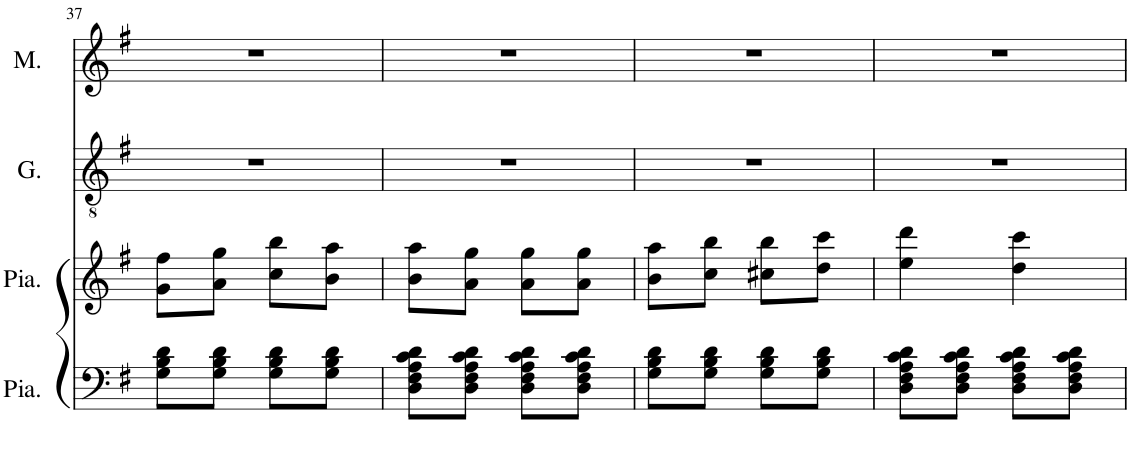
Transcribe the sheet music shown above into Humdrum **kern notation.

**kern	**kern	**kern	**kern	**kern	**kern	**kern
*part7	*part6	*part5	*part4	*part3	*part2	*part1
*staff7	*staff6	*staff5	*staff4	*staff3	*staff2	*staff1
*I"Piano	*I"Piano	*I"Basses	*I"Ténors	*I"Sopranis	*I"Galuchet	*I"Malaga
*I'Pia.	*I'Pia.	*I'B.	*I'T.	*I'S.	*I'G.	*I'M.
!!LO:PB:g=z
*clefF4	*clefG2	*clefF4	*clefGv2	*clefG2	*clefGv2	*clefG2
*	*	*	*Trd4c7	*	*Trd8c14	*
*k[f#]	*k[f#]	*k[f#]	*k[f#]	*k[f#]	*k[f#]	*k[f#]
*M2/4	*M2/4	*M2/4	*M2/4	*M2/4	*M2/4	*M2/4
=37	=37	=37	=37	=37	=37	=37
8G\ 8B\ 8d\L	8g\ 8ff#\L	8G\L	8G/L	8g/L	2r	2r
8G\ 8B\ 8d\J	8a\ 8gg\J	8A\J	8A/J	8a/J	.	.
8G\ 8B\ 8d\L	8cc\ 8bb\L	8c\L	8c\L	8cc\L	.	.
8G\ 8B\ 8d\J	8b\ 8aa\J	8B\J	8B\J	8b\J	.	.
=38	=38	=38	=38	=38	=38	=38
8D\ 8F#\ 8A\ 8c\ 8d\L	8b\ 8aa\L	8B\L	8B/L	8b/L	2r	2r
8D\ 8F#\ 8A\ 8c\ 8d\J	8a\ 8gg\J	8A\J	8A/J	8a/J	.	.
8D\ 8F#\ 8A\ 8c\ 8d\L	8a\ 8gg\L	8A\L	8A/L	8a/L	.	.
8D\ 8F#\ 8A\ 8c\ 8d\J	8a\ 8gg\J	8A\J	8A/J	8a/J	.	.
=39	=39	=39	=39	=39	=39	=39
8G\ 8B\ 8d\L	8b\ 8aa\L	8B\L	8B\L	8b\L	2r	2r
8G\ 8B\ 8d\J	8cc\ 8bb\J	8c\J	8c\J	8cc\J	.	.
8G\ 8B\ 8d\L	8cc#X\ 8bb\L	8c#X\L	8c#X\L	8cc#X\L	.	.
8G\ 8B\ 8d\J	8dd\ 8ccc\J	8D\J	8d\J	8dd\J	.	.
=40	=40	=40	=40	=40	=40	=40
8D\ 8F#\ 8A\ 8c\ 8d\L	4ee\ 4ddd\	4E	4e	4ee	2r	2r
8D\ 8F#\ 8A\ 8c\ 8d\J	.	.	.	.	.	.
8D\ 8F#\ 8A\ 8c\ 8d\L	4dd\ 4ccc\	4D	4d	4dd	.	.
8D\ 8F#\ 8A\ 8c\ 8d\J	.	.	.	.	.	.
=	=	=	=	=	=	=
*-	*-	*-	*-	*-	*-	*-
